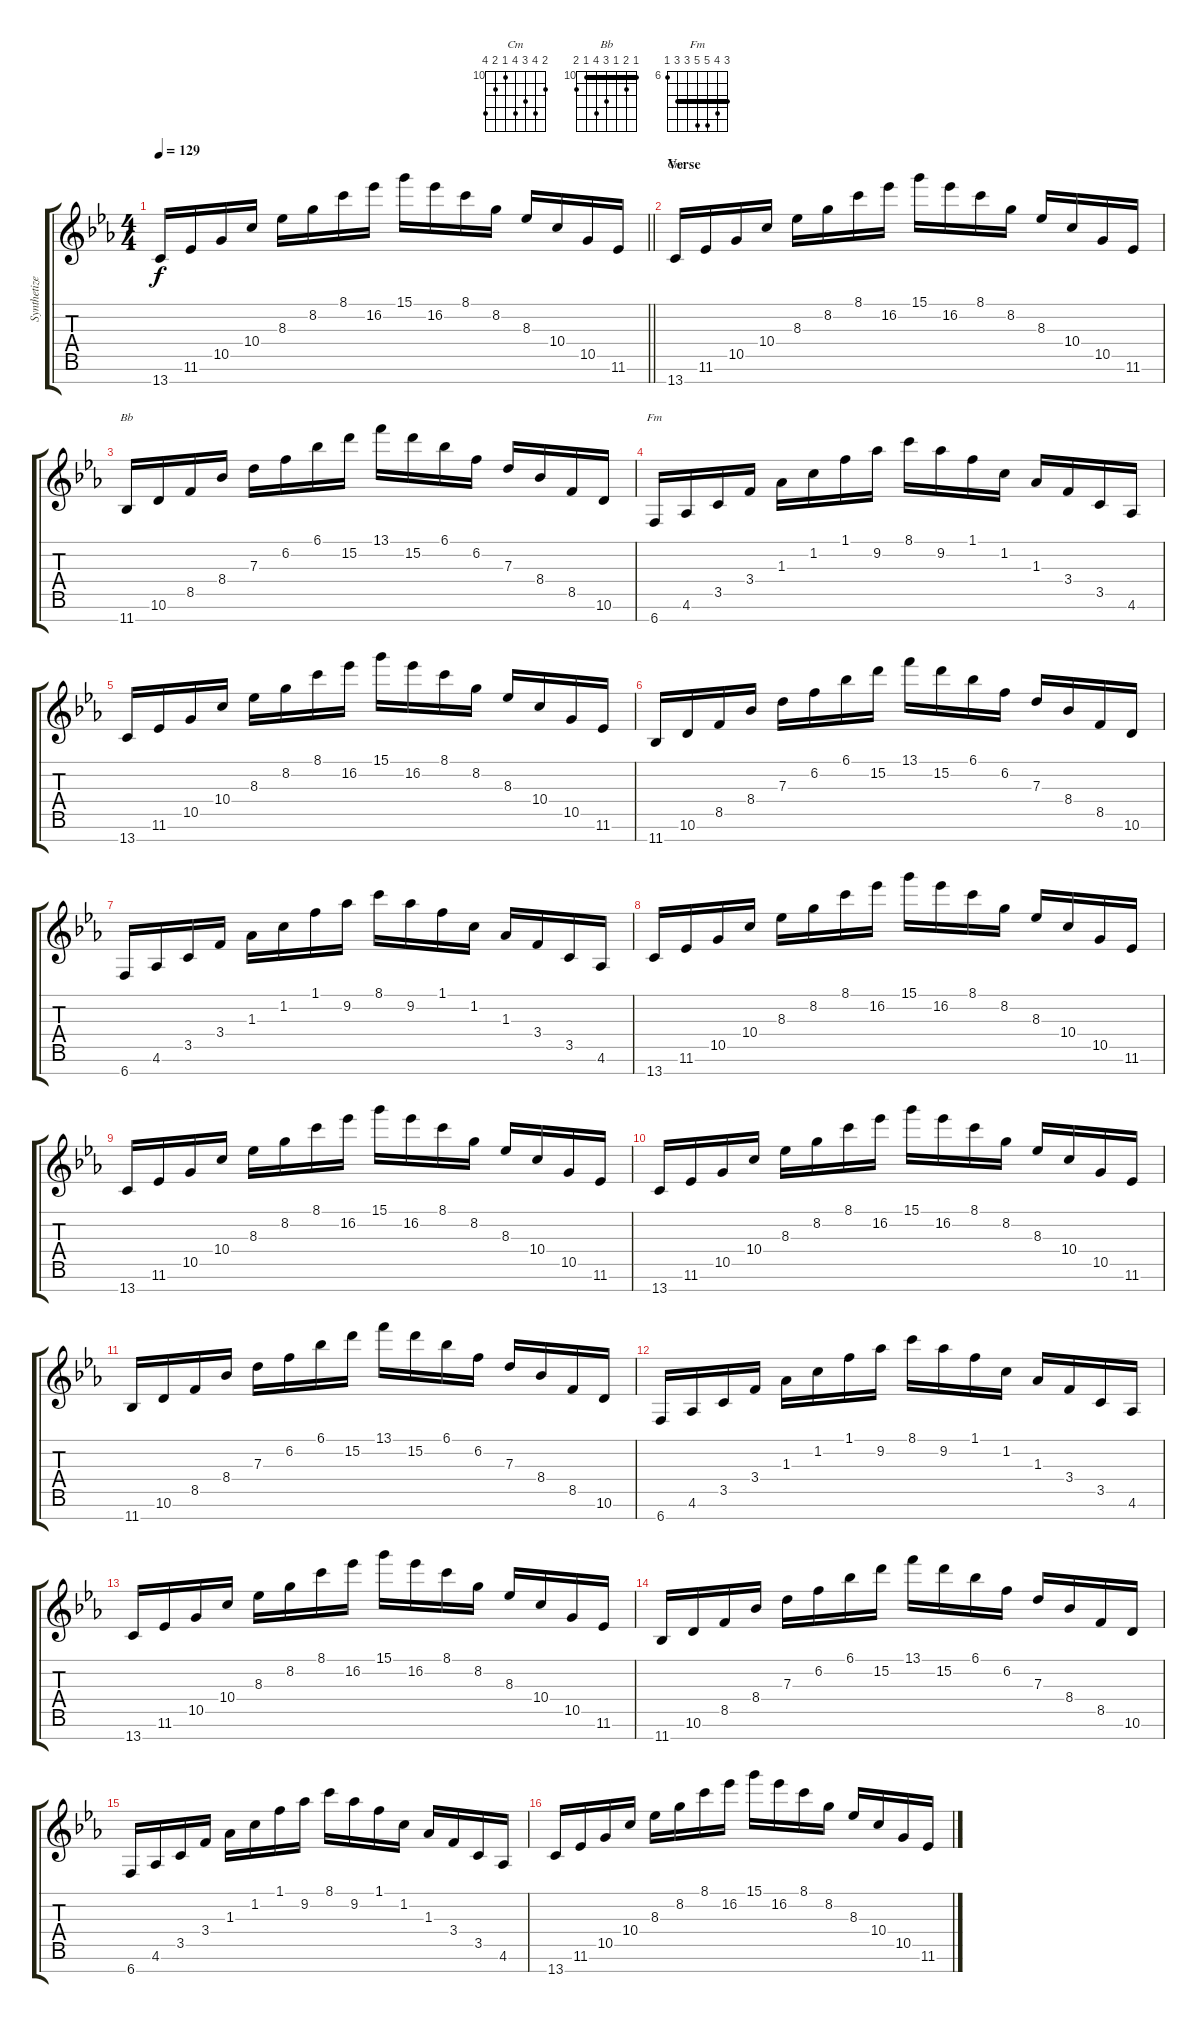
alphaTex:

\track ("Synthetizer" "Synthetize") {instrument stringensemble1}
\staff {score tabs}
\tuning (E5 B4 G4 D4 A3 E3 B2) {hide}
\chord ("Cm" 11 13 12 13 10 11 13) {firstfret 10}
\chord ("Bb" 10 11 10 12 13 10 11) {firstfret 10 barre 10}
\chord ("Fm" 8 9 10 10 8 8 6) {firstfret 6 barre 8}
\ts (4 4)
\tempo 129
\clef g2
\barLineRight lightlight
\ks eb
13.7.16{dy f} 11.6.16 10.5.16 10.4.16 8.3.16 8.2.16 8.1.16 16.2.16 15.1.16 16.2.16 8.1.16 8.2.16 8.3.16 10.4.16 10.5.16 11.6.16 |
\section ("" "Verse")
13.7.16{ch "Cm"} 11.6.16 10.5.16 10.4.16 8.3.16 8.2.16 8.1.16 16.2.16 15.1.16 16.2.16 8.1.16 8.2.16 8.3.16 10.4.16 10.5.16 11.6.16 |
11.7.16{ch "Bb"} 10.6.16 8.5.16 8.4.16 7.3.16 6.2.16 6.1.16 15.2.16 13.1.16 15.2.16 6.1.16 6.2.16 7.3.16 8.4.16 8.5.16 10.6.16 |
6.7.16{ch "Fm"} 4.6.16 3.5.16 3.4.16 1.3.16 1.2.16 1.1.16 9.2.16 8.1.16 9.2.16 1.1.16 1.2.16 1.3.16 3.4.16 3.5.16 4.6.16 |
13.7.16 11.6.16 10.5.16 10.4.16 8.3.16 8.2.16 8.1.16 16.2.16 15.1.16 16.2.16 8.1.16 8.2.16 8.3.16 10.4.16 10.5.16 11.6.16 |
11.7.16 10.6.16 8.5.16 8.4.16 7.3.16 6.2.16 6.1.16 15.2.16 13.1.16 15.2.16 6.1.16 6.2.16 7.3.16 8.4.16 8.5.16 10.6.16 |
6.7.16 4.6.16 3.5.16 3.4.16 1.3.16 1.2.16 1.1.16 9.2.16 8.1.16 9.2.16 1.1.16 1.2.16 1.3.16 3.4.16 3.5.16 4.6.16 |
13.7.16 11.6.16 10.5.16 10.4.16 8.3.16 8.2.16 8.1.16 16.2.16 15.1.16 16.2.16 8.1.16 8.2.16 8.3.16 10.4.16 10.5.16 11.6.16 |
13.7.16 11.6.16 10.5.16 10.4.16 8.3.16 8.2.16 8.1.16 16.2.16 15.1.16 16.2.16 8.1.16 8.2.16 8.3.16 10.4.16 10.5.16 11.6.16 |
13.7.16 11.6.16 10.5.16 10.4.16 8.3.16 8.2.16 8.1.16 16.2.16 15.1.16 16.2.16 8.1.16 8.2.16 8.3.16 10.4.16 10.5.16 11.6.16 |
11.7.16 10.6.16 8.5.16 8.4.16 7.3.16 6.2.16 6.1.16 15.2.16 13.1.16 15.2.16 6.1.16 6.2.16 7.3.16 8.4.16 8.5.16 10.6.16 |
6.7.16 4.6.16 3.5.16 3.4.16 1.3.16 1.2.16 1.1.16 9.2.16 8.1.16 9.2.16 1.1.16 1.2.16 1.3.16 3.4.16 3.5.16 4.6.16 |
13.7.16 11.6.16 10.5.16 10.4.16 8.3.16 8.2.16 8.1.16 16.2.16 15.1.16 16.2.16 8.1.16 8.2.16 8.3.16 10.4.16 10.5.16 11.6.16 |
11.7.16 10.6.16 8.5.16 8.4.16 7.3.16 6.2.16 6.1.16 15.2.16 13.1.16 15.2.16 6.1.16 6.2.16 7.3.16 8.4.16 8.5.16 10.6.16 |
6.7.16 4.6.16 3.5.16 3.4.16 1.3.16 1.2.16 1.1.16 9.2.16 8.1.16 9.2.16 1.1.16 1.2.16 1.3.16 3.4.16 3.5.16 4.6.16 |
13.7.16 11.6.16 10.5.16 10.4.16 8.3.16 8.2.16 8.1.16 16.2.16 15.1.16 16.2.16 8.1.16 8.2.16 8.3.16 10.4.16 10.5.16 11.6.16
